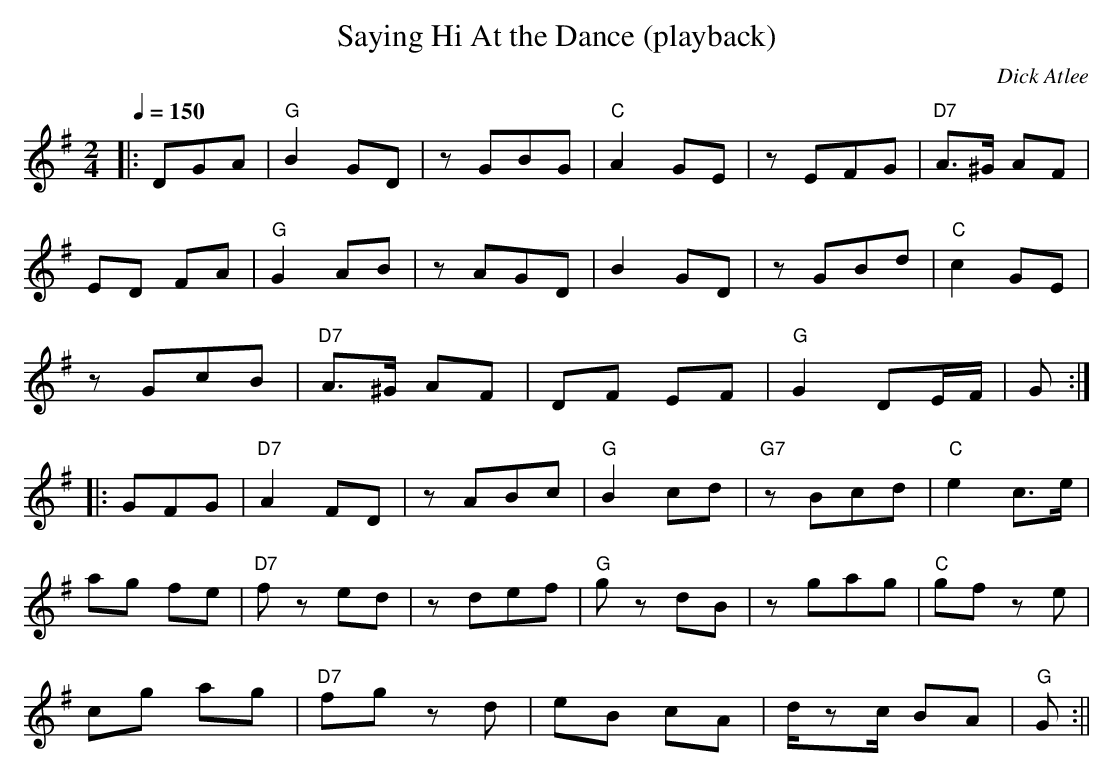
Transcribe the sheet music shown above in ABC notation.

X:1
T:Saying Hi At the Dance (playback)
M:2/4
L:1/8
Q:1/4=150
C:Dick Atlee
K:G
|: DGA | "G" B2 GD | z GBG | "C" A2 GE | z EFG | "D7" A>^G AF | !
ED FA | "G" G2 AB | z AGD | B2 GD | z GBd | "C" c2 GE | !
z GcB | "D7" A>^G AF | DF EF | "G" G2 DE/2F/2 | G :| !
|: GFG | "D7" A2 FD | z ABc | "G" B2 cd | "G7" z Bcd | "C" e2 c>e | !
ag fe | "D7" f z ed | z def | "G" g z dB | z gag | "C" gf z e | !
cg ag |  "D7" fg z d | eB cA | d/2zc/2 BA | "G" G :||
